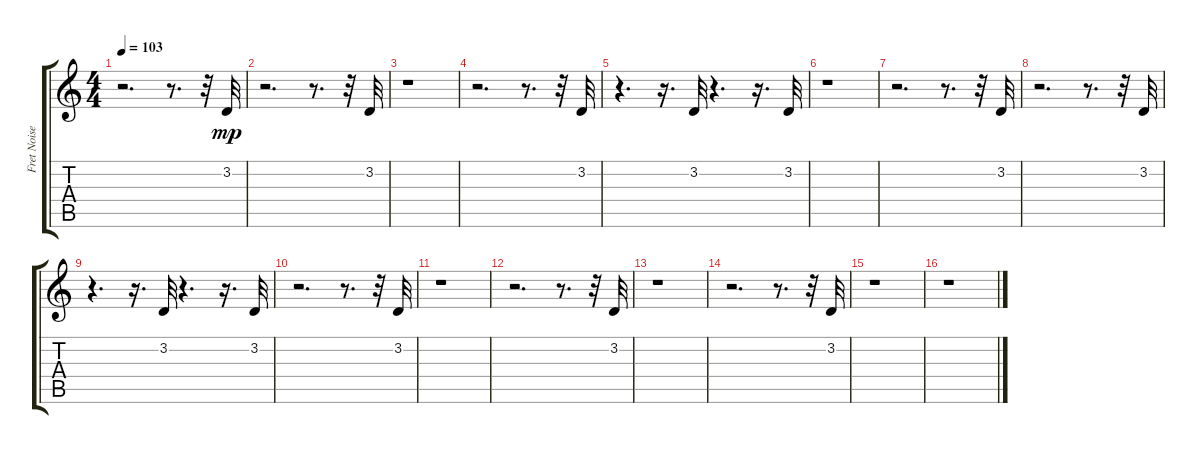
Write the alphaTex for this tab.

\track ("Fret Noise" "Fret Noise") {instrument guitarfretnoise}
\staff {score tabs}
\tuning (E4 B3 G3 D3 A2 E2) {hide}
\ts (4 4)
\tempo 103
\clef g2
\ks c
r.2{d dy mp} r.8{d} r.32 3.2.32 |
r.2{d} r.8{d} r.32 3.2.32 |
r.1 |
r.2{d} r.8{d} r.32 3.2.32 |
r.4{d} r.16{d} 3.2.32 r.4{d} r.16{d} 3.2.32 |
r.1 |
r.2{d} r.8{d} r.32 3.2.32 |
r.2{d} r.8{d} r.32 3.2.32 |
r.4{d} r.16{d} 3.2.32 r.4{d} r.16{d} 3.2.32 |
r.2{d} r.8{d} r.32 3.2.32 |
r.1 |
r.2{d} r.8{d} r.32 3.2.32 |
r.1 |
r.2{d} r.8{d} r.32 3.2.32 |
r.1 |
r.1
